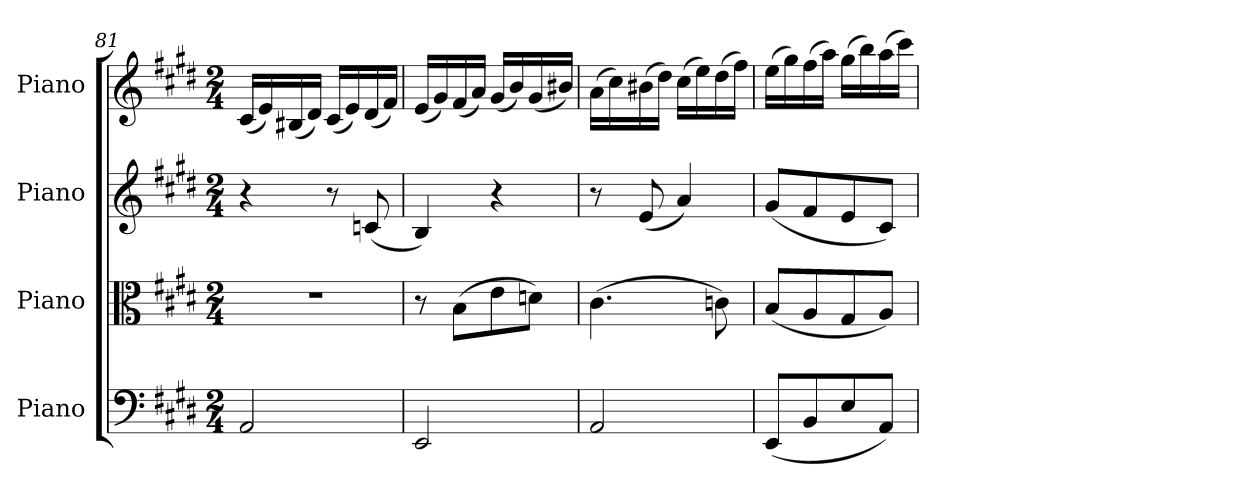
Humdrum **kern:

**kern	**kern	**kern	**kern
*part4	*part3	*part2	*part1
*staff4	*staff3	*staff2	*staff1
*I"Piano	*I"Piano	*I"Piano	*I"Piano
*I'Pno	*I'Pno	*I'Pno	*I'Pno
*clefF4	*clefC3	*clefG2	*clefG2
*k[f#c#g#d#]	*k[f#c#g#d#]	*k[f#c#g#d#]	*k[f#c#g#d#]
*M2/4	*M2/4	*M2/4	*M2/4
=81	=81	=81	=81
2AA/	2r	4r	(16c#/LL
.	.	.	16e/)
.	.	.	(16B#X/
.	.	.	16d#/JJ)
.	.	8r	(16c#/LL
.	.	.	16e/)
.	.	(8cn/	(16d#/
.	.	.	16f#/JJ)
=82	=82	=82	=82
2EE/	8r	4B/)	(16e/LL
.	.	.	16g#/)
.	(8B\L	.	(16f#/
.	.	.	16a/JJ)
.	8e\	4r	(16g#/LL
.	.	.	16b/)
.	8dn\J)	.	(16g#/
.	.	.	16b#X/JJ)
=83	=83	=83	=83
2AA/	(4.c#\	8r	(16a\LL
.	.	.	16cc#\)
.	.	(8e/	(16b#X\
.	.	.	16dd#\JJ)
.	.	4a/)	(16cc#\LL
.	.	.	16ee\)
.	8cn\)	.	(16dd#\
.	.	.	16ff#\JJ)
=84	=84	=84	=84
(8EE/L	(8B/L	(8g#/L	(16ee\LL
.	.	.	16gg#\)
8BB/	8A/	8f#/	(16ff#\
.	.	.	16aa\JJ)
8E/	8G#/	8e/	(16gg#\LL
.	.	.	16bb\)
8AA/J)	8A/J)	8c#/J)	(16aa\
.	.	.	16ccc#\JJ)
=	=	=	=
*-	*-	*-	*-
